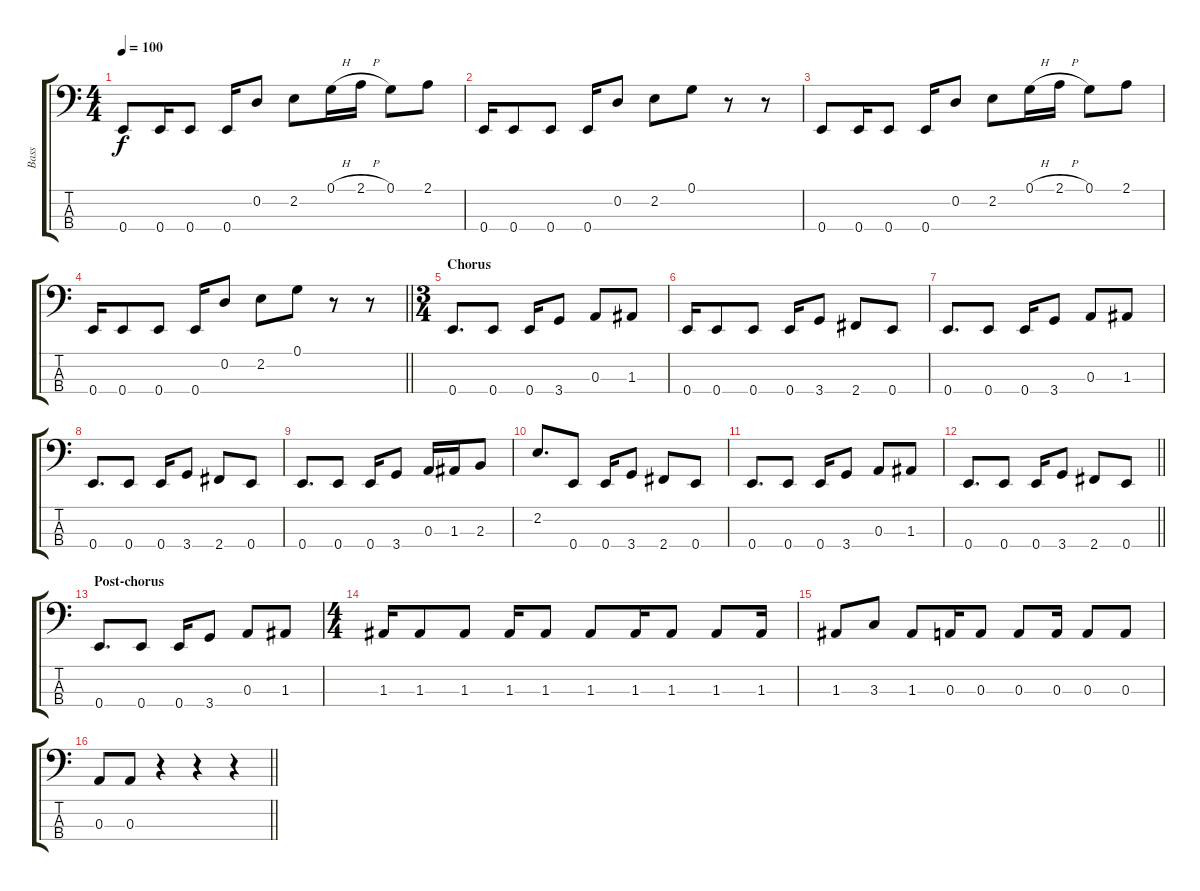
\track ("Bass" "Bass") {instrument electricbassfinger}
\staff {score tabs}
\tuning (G2 D2 A1 E1) {hide}
\ts (4 4)
\tempo 100
\clef f4
\ks c
0.4.8{dy f} 0.4.16 0.4.8 0.4.16 0.2.8 2.2.8 0.1{h}.16 2.1{h}.16 0.1.8 2.1.8 |
0.4.16 0.4.8 0.4.8 0.4.16 0.2.8 2.2.8 0.1.8 r.8 r.8 |
0.4.8 0.4.16 0.4.8 0.4.16 0.2.8 2.2.8 0.1{h}.16 2.1{h}.16 0.1.8 2.1.8 |
\barLineRight lightlight
0.4.16 0.4.8 0.4.8 0.4.16 0.2.8 2.2.8 0.1.8 r.8 r.8 |
\ts (3 4)
\section ("" "Chorus")
0.4.8{d} 0.4.8 0.4.16 3.4.8 0.3.8 1.3.8 |
0.4.16 0.4.8 0.4.8 0.4.16 3.4.8 2.4.8 0.4.8 |
0.4.8{d} 0.4.8 0.4.16 3.4.8 0.3.8 1.3.8 |
0.4.8{d} 0.4.8 0.4.16 3.4.8 2.4.8 0.4.8 |
0.4.8{d} 0.4.8 0.4.16 3.4.8 0.3.16 1.3.16 2.3.8 |
2.2.8{d} 0.4.8 0.4.16 3.4.8 2.4.8 0.4.8 |
0.4.8{d} 0.4.8 0.4.16 3.4.8 0.3.8 1.3.8 |
\barLineRight lightlight
0.4.8{d} 0.4.8 0.4.16 3.4.8 2.4.8 0.4.8 |
\section ("" "Post-chorus")
0.4.8{d} 0.4.8 0.4.16 3.4.8 0.3.8 1.3.8 |
\ts (4 4)
1.3.16 1.3.8 1.3.8 1.3.16 1.3.8 1.3.8 1.3.16 1.3.8 1.3.8 1.3.16 |
1.3.8 3.3.8 1.3.8 0.3.16 0.3.8 0.3.8 0.3.16 0.3.8 0.3.8 |
\barLineRight lightlight
0.3.8 0.3.8 r.4 r.4 r.4
